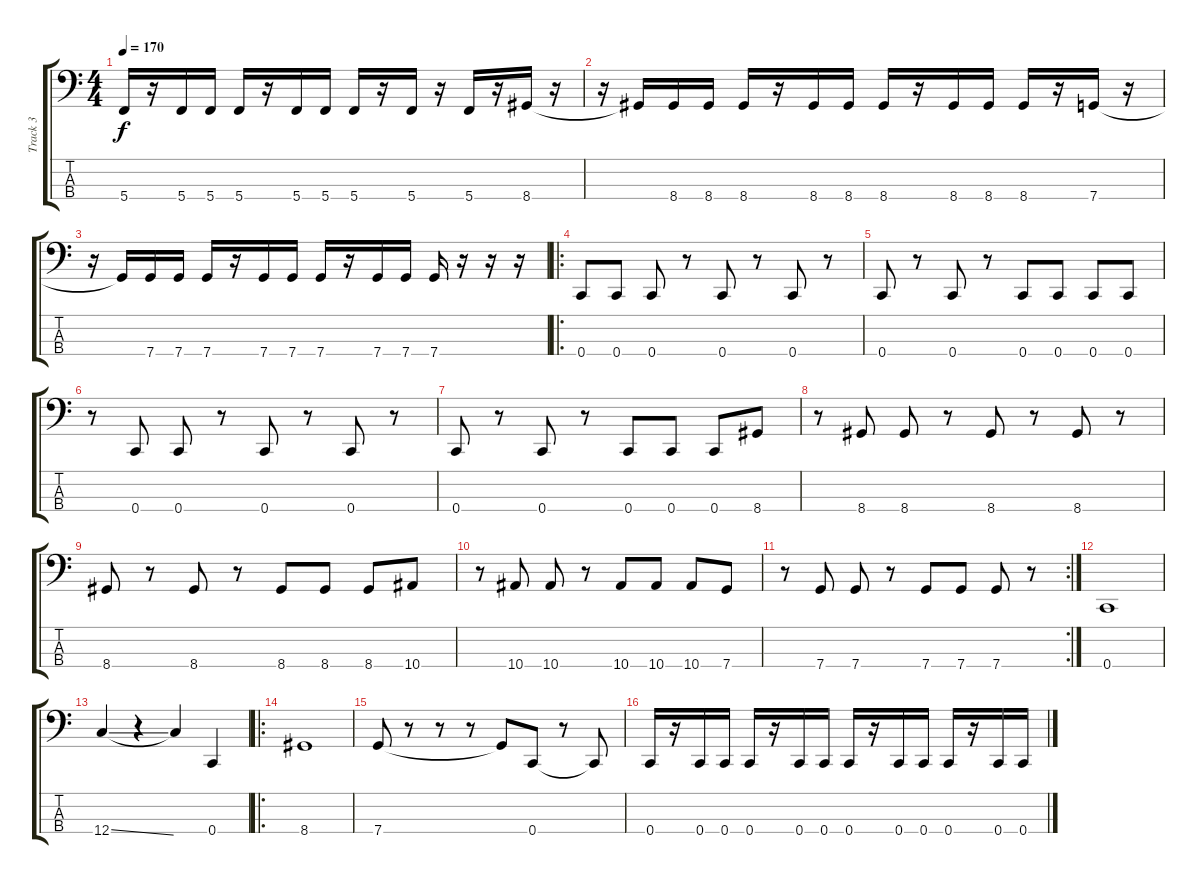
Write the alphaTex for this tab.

\track ("Track 3" "Track 3") {instrument electricbassfinger}
\staff {score tabs}
\tuning (F2 C2 G1 C1) {hide}
\ts (4 4)
\tempo 170
\clef f4
\ks c
5.4.16{dy f} r.16 5.4.16 5.4.16 5.4.16 r.16 5.4.16 5.4.16 5.4.16 r.16 5.4.16 r.16 5.4.16 r.16 8.4.16 r.16 |
r.16 8.4{t}.16 8.4.16 8.4.16 8.4.16 r.16 8.4.16 8.4.16 8.4.16 r.16 8.4.16 8.4.16 8.4.16 r.16 7.4.16 r.16 |
r.16 7.4{t}.16 7.4.16 7.4.16 7.4.16 r.16 7.4.16 7.4.16 7.4.16 r.16 7.4.16 7.4.16 7.4.16 r.16 r.16 r.16 |
\ro
0.4.8 0.4.8 0.4.8 r.8 0.4.8 r.8 0.4.8 r.8 |
0.4.8 r.8 0.4.8 r.8 0.4.8 0.4.8 0.4.8 0.4.8 |
r.8 0.4.8 0.4.8 r.8 0.4.8 r.8 0.4.8 r.8 |
0.4.8 r.8 0.4.8 r.8 0.4.8 0.4.8 0.4.8 8.4.8 |
r.8 8.4.8 8.4.8 r.8 8.4.8 r.8 8.4.8 r.8 |
8.4.8 r.8 8.4.8 r.8 8.4.8 8.4.8 8.4.8 10.4.8 |
r.8 10.4.8 10.4.8 r.8 10.4.8 10.4.8 10.4.8 7.4.8 |
\rc 2
r.8 7.4.8 7.4.8 r.8 7.4.8 7.4.8 7.4.8 r.8 |
0.4.1 |
12.4{ss}.4 r.4 12.4{t}.4 0.4.4 |
\ro
8.4.1 |
7.4.8 r.8 r.8 r.8 7.4{t}.8 0.4.8 r.8 0.4{t}.8 |
0.4.16 r.16 0.4.16 0.4.16 0.4.16 r.16 0.4.16 0.4.16 0.4.16 r.16 0.4.16 0.4.16 0.4.16 r.16 0.4.16 0.4.16
